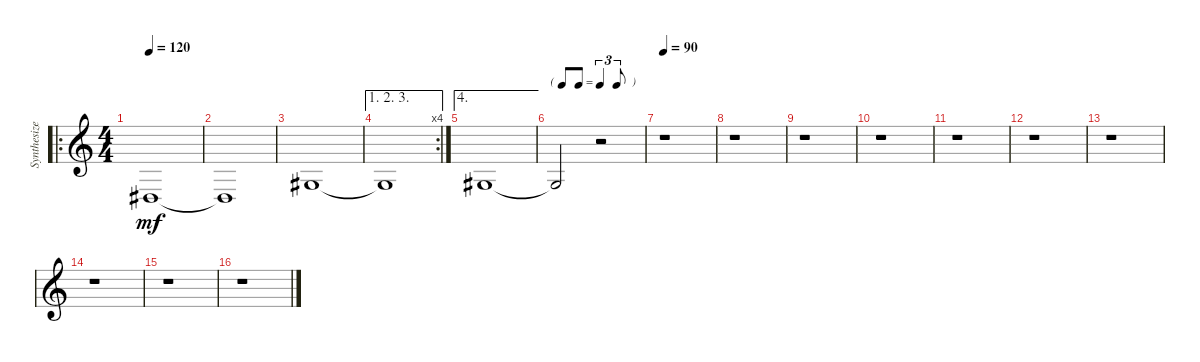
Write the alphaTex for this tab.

\track ("Synthesizer" "Synthesize") {instrument pad2warm}
\staff {score}
\tuning (E4 B3 G3 D3 A2 E2 B1) {hide}
\ro
\ts (4 4)
\tempo 120
\clef g2
\ks c
1.4.1{dy mf instrument pad2warm} |
1.4{t}.1 |
1.3.1 |
\ae (1 2 3)
\rc 4
1.3{t}.1 |
\ae 4
1.3.1 |
\tf triplet8th
1.3{t}.2 r.2 |
\tempo 90
r.1 |
r.1 |
r.1 |
r.1 |
r.1 |
r.1 |
r.1 |
r.1 |
r.1 |
r.1
